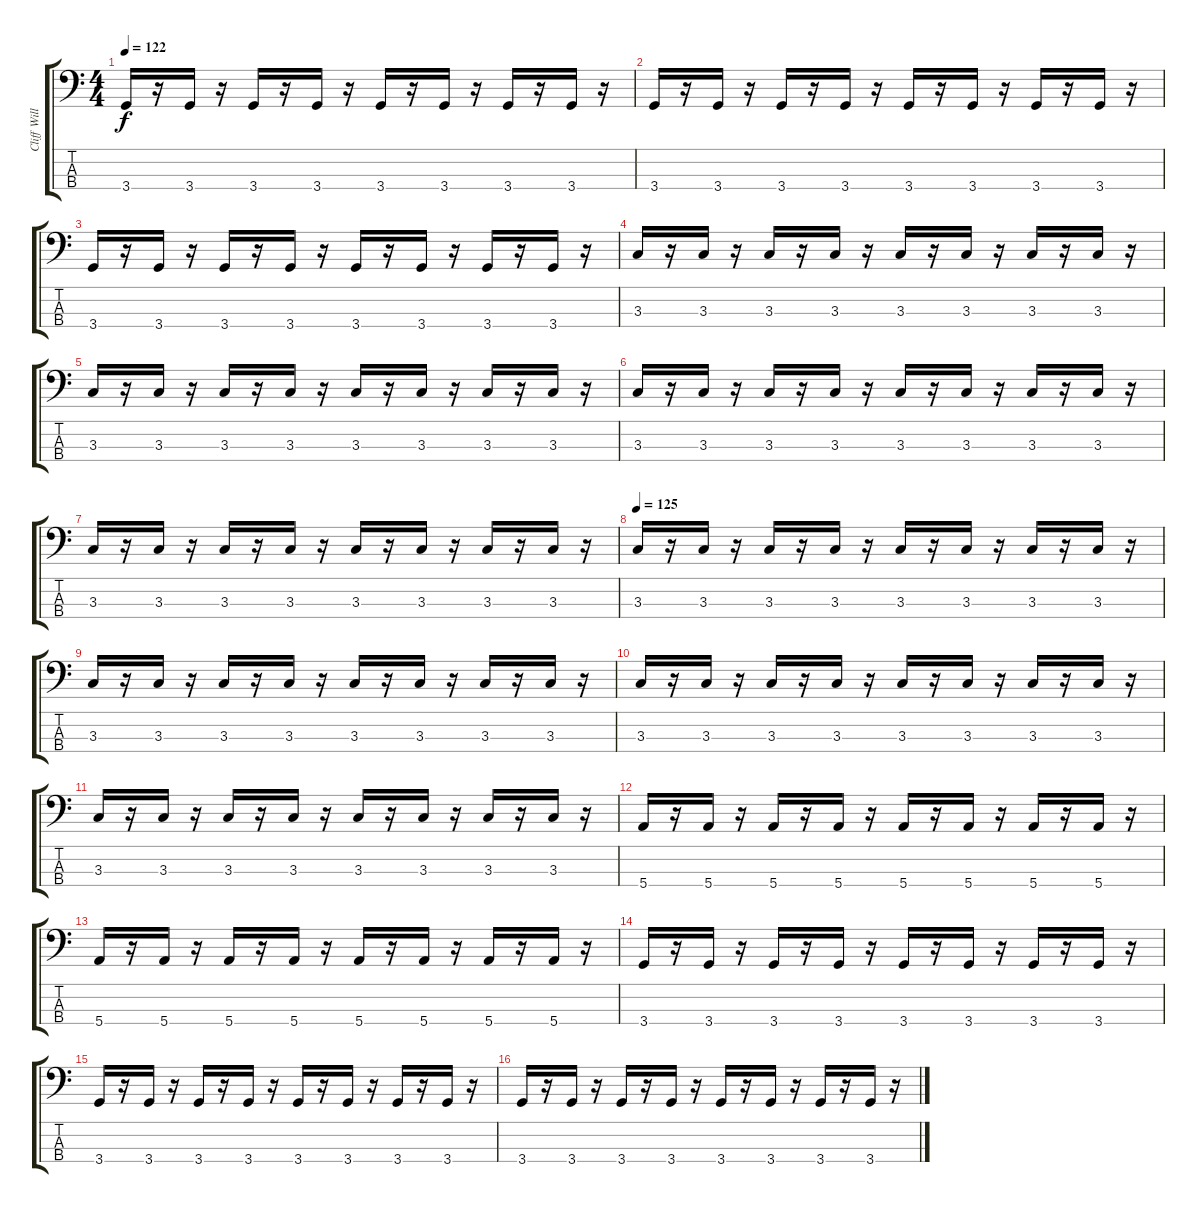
\track ("Cliff William" "Cliff Will") {instrument electricbasspick}
\staff {score tabs}
\tuning (G2 D2 A1 E1) {hide}
\ts (4 4)
\tempo 122
\clef f4
\ks c
3.4.16{dy f} r.16 3.4.16 r.16 3.4.16 r.16 3.4.16 r.16 3.4.16 r.16 3.4.16 r.16 3.4.16 r.16 3.4.16 r.16 |
3.4.16 r.16 3.4.16 r.16 3.4.16 r.16 3.4.16 r.16 3.4.16 r.16 3.4.16 r.16 3.4.16 r.16 3.4.16 r.16 |
3.4.16 r.16 3.4.16 r.16 3.4.16 r.16 3.4.16 r.16 3.4.16 r.16 3.4.16 r.16 3.4.16 r.16 3.4.16 r.16 |
3.3.16 r.16 3.3.16 r.16 3.3.16 r.16 3.3.16 r.16 3.3.16 r.16 3.3.16 r.16 3.3.16 r.16 3.3.16 r.16 |
3.3.16 r.16 3.3.16 r.16 3.3.16 r.16 3.3.16 r.16 3.3.16 r.16 3.3.16 r.16 3.3.16 r.16 3.3.16 r.16 |
3.3.16 r.16 3.3.16 r.16 3.3.16 r.16 3.3.16 r.16 3.3.16 r.16 3.3.16 r.16 3.3.16 r.16 3.3.16 r.16 |
3.3.16 r.16 3.3.16 r.16 3.3.16 r.16 3.3.16 r.16 3.3.16 r.16 3.3.16 r.16 3.3.16 r.16 3.3.16 r.16 |
\tempo 125
3.3.16 r.16 3.3.16 r.16 3.3.16 r.16 3.3.16 r.16 3.3.16 r.16 3.3.16 r.16 3.3.16 r.16 3.3.16 r.16 |
3.3.16 r.16 3.3.16 r.16 3.3.16 r.16 3.3.16 r.16 3.3.16 r.16 3.3.16 r.16 3.3.16 r.16 3.3.16 r.16 |
3.3.16 r.16 3.3.16 r.16 3.3.16 r.16 3.3.16 r.16 3.3.16 r.16 3.3.16 r.16 3.3.16 r.16 3.3.16 r.16 |
3.3.16 r.16 3.3.16 r.16 3.3.16 r.16 3.3.16 r.16 3.3.16 r.16 3.3.16 r.16 3.3.16 r.16 3.3.16 r.16 |
5.4.16 r.16 5.4.16 r.16 5.4.16 r.16 5.4.16 r.16 5.4.16 r.16 5.4.16 r.16 5.4.16 r.16 5.4.16 r.16 |
5.4.16 r.16 5.4.16 r.16 5.4.16 r.16 5.4.16 r.16 5.4.16 r.16 5.4.16 r.16 5.4.16 r.16 5.4.16 r.16 |
3.4.16 r.16 3.4.16 r.16 3.4.16 r.16 3.4.16 r.16 3.4.16 r.16 3.4.16 r.16 3.4.16 r.16 3.4.16 r.16 |
3.4.16 r.16 3.4.16 r.16 3.4.16 r.16 3.4.16 r.16 3.4.16 r.16 3.4.16 r.16 3.4.16 r.16 3.4.16 r.16 |
3.4.16 r.16 3.4.16 r.16 3.4.16 r.16 3.4.16 r.16 3.4.16 r.16 3.4.16 r.16 3.4.16 r.16 3.4.16 r.16
